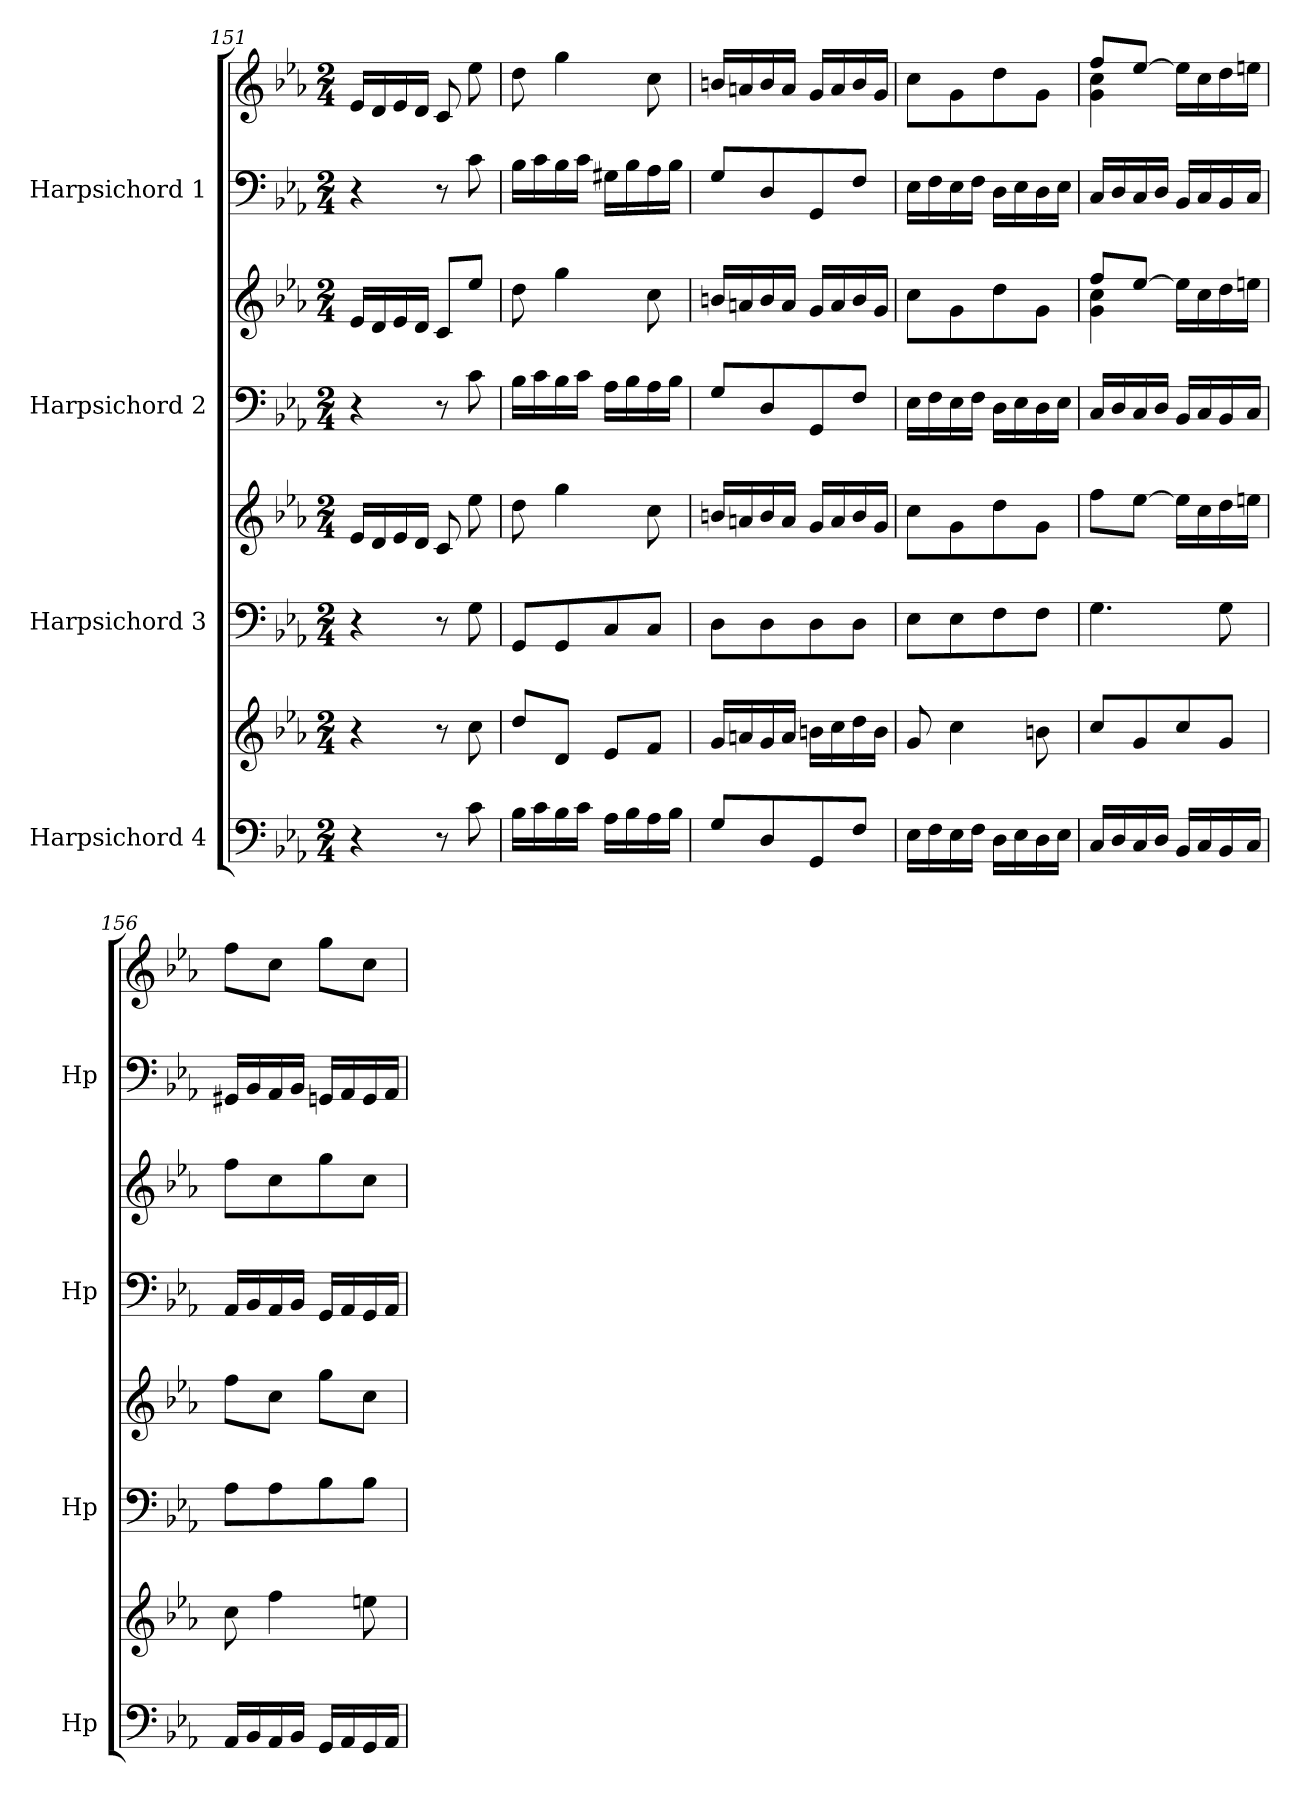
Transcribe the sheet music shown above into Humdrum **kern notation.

**kern	**kern	**kern	**kern	**kern	**kern	**kern	**kern
*part4	*part4	*part3	*part3	*part2	*part2	*part1	*part1
*staff8	*staff7	*staff6	*staff5	*staff4	*staff3	*staff2	*staff1
*I"Harpsichord 4	*	*I"Harpsichord 3	*	*I"Harpsichord 2	*	*I"Harpsichord 1	*
*I'Hp	*	*I'Hp	*	*I'Hp	*	*I'Hp	*
*clefF4	*clefG2	*clefF4	*clefG2	*clefF4	*clefG2	*clefF4	*clefG2
*k[b-e-a-]	*k[b-e-a-]	*k[b-e-a-]	*k[b-e-a-]	*k[b-e-a-]	*k[b-e-a-]	*k[b-e-a-]	*k[b-e-a-]
*M2/4	*M2/4	*M2/4	*M2/4	*M2/4	*M2/4	*M2/4	*M2/4
=151	=151	=151	=151	=151	=151	=151	=151
4r	4r	4r	16e-/LL	4r	16e-/LL	4r	16e-/LL
.	.	.	16d/	.	16d/	.	16d/
.	.	.	16e-/	.	16e-/	.	16e-/
.	.	.	16d/JJ	.	16d/JJ	.	16d/JJ
8r	8r	8r	8c/	8r	8c/L	8r	8c/
8c\	8cc\	8G\	8ee-\	8c\	8ee-/J	8c\	8ee-\
=152	=152	=152	=152	=152	=152	=152	=152
16B-\LL	8dd/L	8GG/L	8dd\	16B-\LL	8dd\	16B-\LL	8dd\
16c\	.	.	.	16c\	.	16c\	.
16B-\	8d/J	8GG/	4gg\	16B-\	4gg\	16B-\	4gg\
16c\JJ	.	.	.	16c\JJ	.	16c\JJ	.
16A-\LL	8e-/L	8C/	.	16A-\LL	.	16G#X\LL	.
16B-\	.	.	.	16B-\	.	16B-\	.
16A-\	8f/J	8C/J	8cc\	16A-\	8cc\	16A-\	8cc\
16B-\JJ	.	.	.	16B-\JJ	.	16B-\JJ	.
=153	=153	=153	=153	=153	=153	=153	=153
8G/L	16g/LL	8D\L	16bn/LL	8G/L	16bn/LL	8G/L	16bn/LL
.	16an/	.	16an/	.	16an/	.	16an/
8D/	16g/	8D\	16b/	8D/	16b/	8D/	16b/
.	16a/JJ	.	16a/JJ	.	16a/JJ	.	16a/JJ
8GG/	16bn\LL	8D\	16g/LL	8GG/	16g/LL	8GG/	16g/LL
.	16cc\	.	16a/	.	16a/	.	16a/
8F/J	16dd\	8D\J	16b/	8F/J	16b/	8F/J	16b/
.	16b\JJ	.	16g/JJ	.	16g/JJ	.	16g/JJ
=154	=154	=154	=154	=154	=154	=154	=154
16E-\LL	8g/	8E-\L	8cc\L	16E-\LL	8cc\L	16E-\LL	8cc\L
16F\	.	.	.	16F\	.	16F\	.
16E-\	4cc\	8E-\	8g\	16E-\	8g\	16E-\	8g\
16F\JJ	.	.	.	16F\JJ	.	16F\JJ	.
16D\LL	.	8F\	8dd\	16D\LL	8dd\	16D\LL	8dd\
16E-\	.	.	.	16E-\	.	16E-\	.
16D\	8bn\	8F\J	8g\J	16D\	8g\J	16D\	8g\J
16E-\JJ	.	.	.	16E-\JJ	.	16E-\JJ	.
!!LO:PB:g=z
=155	=155	=155	=155	=155	=155	=155	=155
*	*	*	*	*	*^	*	*^
16C/LL	8cc/L	4.G\	8ff\L	16C/LL	8ff/L	4g\ 4cc\	16C/LL	8ff/L	4g\ 4cc\
16D/	.	.	.	16D/	.	.	16D/	.	.
16C/	8g/	.	[8ee-\J	16C/	[8ee-/J	.	16C/	[8ee-/J	.
16D/JJ	.	.	.	16D/JJ	.	.	16D/JJ	.	.
16BB-/LL	8cc/	.	16ee-\LL]	16BB-/LL	16ee-\LL]	4ryy	16BB-/LL	16ee-\LL]	4ryy
16C/	.	.	16cc\	16C/	16cc\	.	16C/	16cc\	.
16BB-/	8g/J	8G\	16dd\	16BB-/	16dd\	.	16BB-/	16dd\	.
16C/JJ	.	.	16een\JJ	16C/JJ	16een\JJ	.	16C/JJ	16een\JJ	.
*	*	*	*	*	*v	*v	*	*v	*v
=156	=156	=156	=156	=156	=156	=156	=156
16AA-/LL	8cc\	8A-\L	8ff\L	16AA-/LL	8ff\L	16GG#X/LL	8ff\L
16BB-/	.	.	.	16BB-/	.	16BB-/	.
16AA-/	4ff\	8A-\	8cc\J	16AA-/	8cc\	16AA-/	8cc\J
16BB-/JJ	.	.	.	16BB-/JJ	.	16BB-/JJ	.
16GG/LL	.	8B-\	8gg\L	16GG/LL	8gg\	16GGn/LL	8gg\L
16AA-/	.	.	.	16AA-/	.	16AA-/	.
16GG/	8een\	8B-\J	8cc\J	16GG/	8cc\J	16GG/	8cc\J
16AA-/JJ	.	.	.	16AA-/JJ	.	16AA-/JJ	.
=	=	=	=	=	=	=	=
*-	*-	*-	*-	*-	*-	*-	*-
